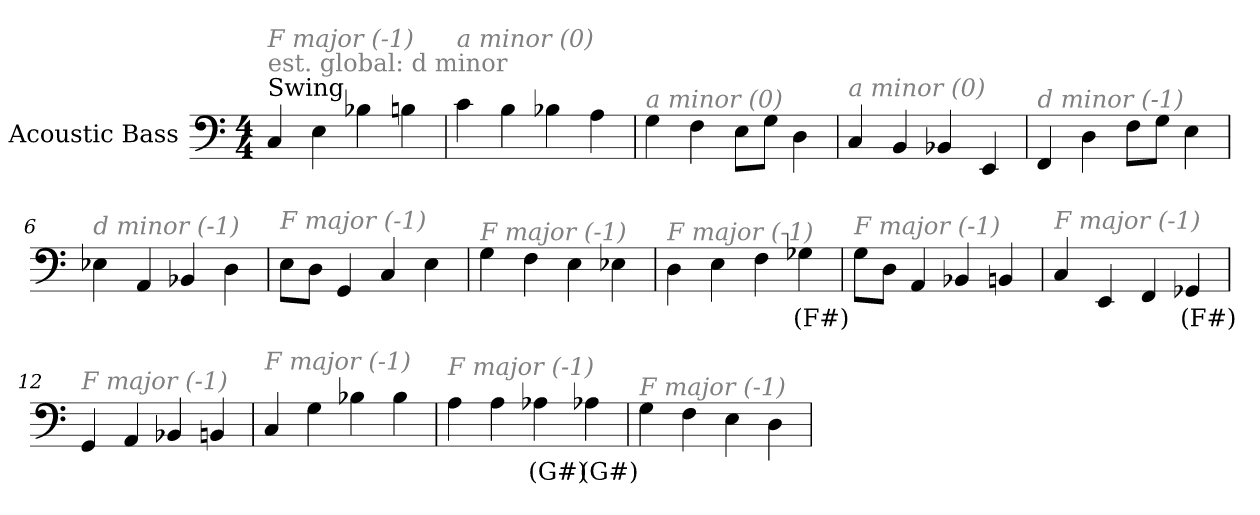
**kern	**text
*part1	*part1
*staff1	*staff1
*I"Acoustic Bass	*
*clefF4	*
*ITrd7c12	*
*k[]	*
*C:	*
*M4/4	*
*MM144	*
=1	=1
!LO:TX:a:t=Swing	!
!LO:TX:a:color=#808080:t=est. global&colon; d minor	!
!LO:TX:i:color=#808080:t=F major (-1)	!
4CC	.
4EE	.
4BB-X	.
4BBn	.
=2	=2
!LO:TX:i:color=#808080:t=a minor (0)	!
4C	.
4BB	.
4BB-X	.
4AA	.
=3	=3
!LO:TX:i:color=#808080:t=a minor (0)	!
4GG	.
4FF	.
8EEL	.
8GGJ	.
4DD	.
=4	=4
!LO:TX:i:color=#808080:t=a minor (0)	!
4CC	.
4BBB	.
4BBB-X	.
4EEE	.
=5	=5
!LO:TX:i:color=#808080:t=d minor (-1)	!
4FFF	.
4DD	.
8FFL	.
8GGJ	.
4EE	.
=6	=6
!LO:TX:i:color=#808080:t=d minor (-1)	!
4EE-X	.
4AAA	.
4BBB-X	.
4DD	.
=7	=7
!LO:TX:i:color=#808080:t=F major (-1)	!
8EEL	.
8DDJ	.
4GGG	.
4CC	.
4EE	.
=8	=8
!LO:TX:i:color=#808080:t=F major (-1)	!
4GG	.
4FF	.
4EE	.
4EE-X	.
=9	=9
!LO:TX:i:color=#808080:t=F major (-1)	!
4DD	.
4EE	.
4FF	.
4GG-Xi	(F#)
=10	=10
!LO:TX:i:color=#808080:t=F major (-1)	!
8GGL	.
8DDJ	.
4AAA	.
4BBB-X	.
4BBBn	.
=11	=11
!LO:TX:i:color=#808080:t=F major (-1)	!
4CC	.
4EEE	.
4FFF	.
4GGG-Xi	(F#)
=12	=12
!LO:TX:i:color=#808080:t=F major (-1)	!
4GGG	.
4AAA	.
4BBB-X	.
4BBBn	.
=13	=13
!LO:TX:i:color=#808080:t=F major (-1)	!
4CC	.
4GG	.
4BB-X	.
4BB-	.
=14	=14
!LO:TX:i:color=#808080:t=F major (-1)	!
4AA	.
4AA	.
4AA-Xi	(G#)
4AA-Xi	(G#)
=15	=15
!LO:TX:i:color=#808080:t=F major (-1)	!
4GG	.
4FF	.
4EE	.
4DD	.
=	=
*-	*-
